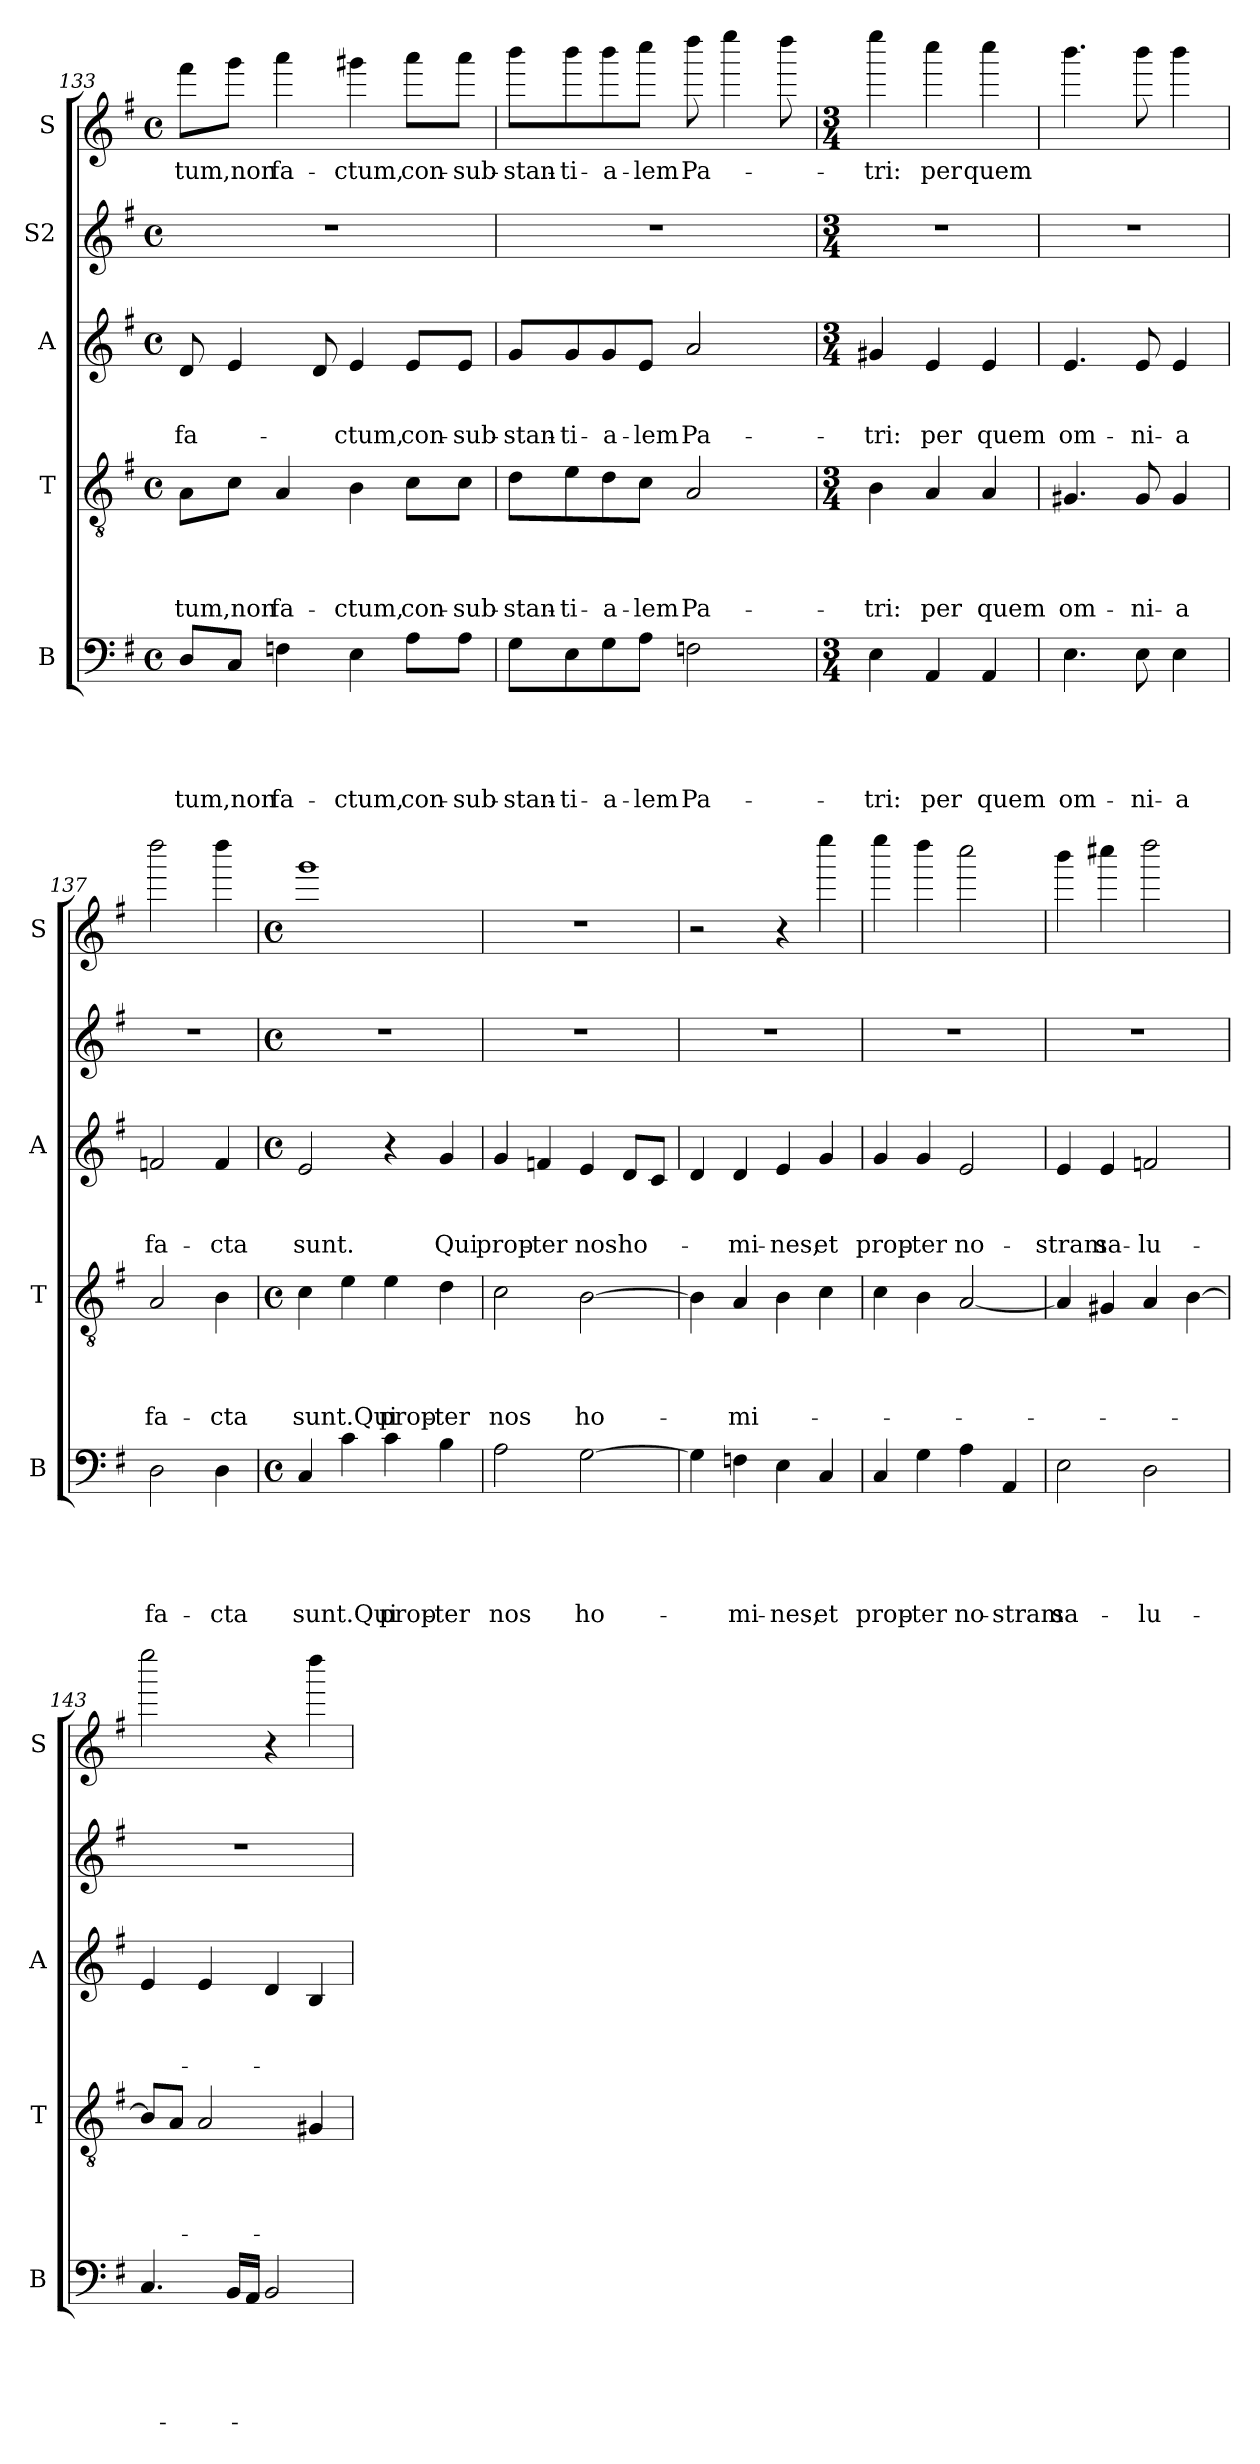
**kern	**text	**text	**text	**text	**text	**kern	**text	**text	**text	**text	**kern	**text	**text	**text	**kern	**kern	**text
*part5	*part5	*part5	*part5	*part5	*part5	*part4	*part4	*part4	*part4	*part4	*part3	*part3	*part3	*part3	*part2	*part1	*part1
*staff5	*staff5	*staff5	*staff5	*staff5	*staff5	*staff4	*staff4	*staff4	*staff4	*staff4	*staff3	*staff3	*staff3	*staff3	*staff2	*staff1	*staff1
*I"B	*	*	*	*	*	*I"T	*	*	*	*	*I"A	*	*	*	*I"S2	*I"S	*
*I'B	*	*	*	*	*	*I'T	*	*	*	*	*I'A	*	*	*	*	*I'S	*
*clefF4	*	*	*	*	*	*clefGv2	*	*	*	*	*clefG2	*	*	*	*clefG2	*clefG2	*
*k[f#]	*	*	*	*	*	*k[f#]	*	*	*	*	*k[f#]	*	*	*	*k[f#]	*k[f#]	*
*G:	*	*	*	*	*	*G:	*	*	*	*	*G:	*	*	*	*G:	*G:	*
*M4/4	*	*	*	*	*	*M4/4	*	*	*	*	*M4/4	*	*	*	*M4/4	*M4/4	*
*met(c)	*	*	*	*	*	*met(c)	*	*	*	*	*met(c)	*	*	*	*met(c)	*met(c)	*
=133	=133	=133	=133	=133	=133	=133	=133	=133	=133	=133	=133	=133	=133	=133	=133	=133	=133
!	!	!	!	!	!LO:LY:b	!	!	!	!	!LO:LY:b	!	!	!	!LO:LY:b	!	!	!LO:LY:b
8D/L	.	.	.	.	-tum,non	8A\L	.	.	.	-tum,non	8d/	.	.	fa-	1r	8fff#\L	-tum,non
8C/J	.	.	.	.	.	8c\J	.	.	.	.	4e/	.	.	.	.	8ggg\J	.
!	!	!	!	!	!LO:LY:b	!	!	!	!	!LO:LY:b	!	!	!	!	!	!	!LO:LY:b
4Fn\	.	.	.	.	fa-	4A/	.	.	.	fa-	.	.	.	.	.	4aaa\	fa-
.	.	.	.	.	.	.	.	.	.	.	8d/	.	.	.	.	.	.
!	!	!	!	!	!LO:LY:b	!	!	!	!	!LO:LY:b	!	!	!	!LO:LY:b	!	!	!LO:LY:b
4E\	.	.	.	.	-ctum,	4B\	.	.	.	-ctum,	4e/	.	.	-ctum,	.	4ggg#X\	-ctum,
!	!	!	!	!	!LO:LY:b	!	!	!	!	!LO:LY:b	!	!	!	!LO:LY:b	!	!	!LO:LY:b
8A\L	.	.	.	.	con-	8c\L	.	.	.	con-	8e/L	.	.	con-	.	8aaa\L	con-
!	!	!	!	!	!LO:LY:b:rj	!	!	!	!	!LO:LY:b:rj	!	!	!	!LO:LY:b:rj	!	!	!LO:LY:b:rj
8A\J	.	.	.	.	-sub-	8c\J	.	.	.	-sub-	8e/J	.	.	-sub-	.	8aaa\J	-sub-
=134	=134	=134	=134	=134	=134	=134	=134	=134	=134	=134	=134	=134	=134	=134	=134	=134	=134
!	!	!	!	!	!LO:LY:b	!	!	!	!	!LO:LY:b	!	!	!	!LO:LY:b	!	!	!LO:LY:b
8G\L	.	.	.	.	-stan-	8d\L	.	.	.	-stan-	8g/L	.	.	-stan-	1r	8bbb\L	-stan-
!	!	!	!	!	!LO:LY:b	!	!	!	!	!LO:LY:b	!	!	!	!LO:LY:b	!	!	!LO:LY:b
8E\	.	.	.	.	-ti-	8e\	.	.	.	-ti-	8g/	.	.	-ti-	.	8bbb\	-ti-
!	!	!	!	!	!LO:LY:b	!	!	!	!	!LO:LY:b	!	!	!	!LO:LY:b	!	!	!LO:LY:b
8G\	.	.	.	.	-a-	8d\	.	.	.	-a-	8g/	.	.	-a-	.	8bbb\	-a-
!	!	!	!	!	!LO:LY:b	!	!	!	!	!LO:LY:b	!	!	!	!LO:LY:b	!	!	!LO:LY:b
8A\J	.	.	.	.	-lem	8c\J	.	.	.	-lem	8e/J	.	.	-lem	.	8cccc\J	-lem
!	!	!	!	!	!LO:LY:b	!	!	!	!	!LO:LY:b	!	!	!	!LO:LY:b	!	!	!LO:LY:b
2Fn\	.	.	.	.	Pa-	2A/	.	.	.	Pa-	2a/	.	.	Pa-	.	8dddd\	Pa-
.	.	.	.	.	.	.	.	.	.	.	.	.	.	.	.	4eeee\	.
.	.	.	.	.	.	.	.	.	.	.	.	.	.	.	.	8dddd\	.
=135	=135	=135	=135	=135	=135	=135	=135	=135	=135	=135	=135	=135	=135	=135	=135	=135	=135
*M3/4	*	*	*	*	*	*M3/4	*	*	*	*	*M3/4	*	*	*	*M3/4	*M3/4	*
!	!	!	!	!	!LO:LY:b	!	!	!	!	!LO:LY:b	!	!	!	!LO:LY:b	!	!	!LO:LY:b
4E\	.	.	.	.	-tri:	4B\	.	.	.	-tri:	4g#X/	.	.	-tri:	2.r	4eeee\	-tri:
!	!	!	!	!	!LO:LY:b	!	!	!	!	!LO:LY:b	!	!	!	!LO:LY:b	!	!	!LO:LY:b
4AA/	.	.	.	.	per	4A/	.	.	.	per	4e/	.	.	per	.	4cccc\	per
!	!	!	!	!	!LO:LY:b	!	!	!	!	!LO:LY:b	!	!	!	!LO:LY:b	!	!	!LO:LY:b
4AA/	.	.	.	.	quem	4A/	.	.	.	quem	4e/	.	.	quem	.	4cccc\	quem
!!LO:LB:g=z
=136	=136	=136	=136	=136	=136	=136	=136	=136	=136	=136	=136	=136	=136	=136	=136	=136	=136
!	!	!	!	!	!LO:LY:b	!	!	!	!	!LO:LY:b	!	!	!	!LO:LY:b	!	!	!
4.E\	.	.	.	.	om-	4.G#X/	.	.	.	om-	4.e/	.	.	om-	2.r	4.bbb\	.
!	!	!	!	!	!LO:LY:b	!	!	!	!	!LO:LY:b	!	!	!	!LO:LY:b	!	!	!
8E\	.	.	.	.	-ni-	8G#/	.	.	.	-ni-	8e/	.	.	-ni-	.	8bbb\	.
!	!	!	!	!	!LO:LY:b	!	!	!	!	!LO:LY:b	!	!	!	!LO:LY:b	!	!	!
4E\	.	.	.	.	-a	4G#/	.	.	.	-a	4e/	.	.	-a	.	4bbb\	.
=137	=137	=137	=137	=137	=137	=137	=137	=137	=137	=137	=137	=137	=137	=137	=137	=137	=137
!	!	!	!	!	!LO:LY:b	!	!	!	!	!LO:LY:b	!	!	!	!LO:LY:b	!	!	!
2D\	.	.	.	.	fa-	2A/	.	.	.	fa-	2fn/	.	.	fa-	2.r	2dddd\	.
!	!	!	!	!	!LO:LY:b	!	!	!	!	!LO:LY:b	!	!	!	!LO:LY:b	!	!	!
4D\	.	.	.	.	-cta	4B\	.	.	.	-cta	4f/	.	.	-cta	.	4dddd\	.
=138	=138	=138	=138	=138	=138	=138	=138	=138	=138	=138	=138	=138	=138	=138	=138	=138	=138
*M4/4	*	*	*	*	*	*M4/4	*	*	*	*	*M4/4	*	*	*	*M4/4	*M4/4	*
*met(c)	*	*	*	*	*	*met(c)	*	*	*	*	*met(c)	*	*	*	*met(c)	*met(c)	*
!	!	!	!	!	!LO:LY:b	!	!	!	!	!LO:LY:b	!	!	!	!LO:LY:b	!	!	!
4C/	.	.	.	.	sunt.Qui	4c\	.	.	.	sunt.Qui	2e/	.	.	sunt.	1r	1ggg	.
4c\	.	.	.	.	.	4e\	.	.	.	.	.	.	.	.	.	.	.
!	!	!	!	!	!LO:LY:b	!	!	!	!	!LO:LY:b	!	!	!	!	!	!	!
4c\	.	.	.	.	prop-	4e\	.	.	.	prop-	4r	.	.	.	.	.	.
!	!	!	!	!	!LO:LY:b:rj	!	!	!	!	!LO:LY:b:rj	!	!	!	!LO:LY:b	!	!	!
4B\	.	.	.	.	-ter	4d\	.	.	.	-ter	4g/	.	.	Qui	.	.	.
=139	=139	=139	=139	=139	=139	=139	=139	=139	=139	=139	=139	=139	=139	=139	=139	=139	=139
!	!	!	!	!	!LO:LY:b	!	!	!	!	!LO:LY:b	!	!	!	!LO:LY:b	!	!	!
2A\	.	.	.	.	nos	2c\	.	.	.	nos	4g/	.	.	prop-	1r	1r	.
!	!	!	!	!	!	!	!	!	!	!	!	!	!	!LO:LY:b:rj	!	!	!
.	.	.	.	.	.	.	.	.	.	.	4f/	.	.	-ter	.	.	.
!	!	!	!	!	!LO:LY:b	!	!	!	!	!LO:LY:b	!	!	!	!LO:LY:b	!	!	!
[>2G\	.	.	.	.	ho-	[>2B\	.	.	.	ho-	4e/	.	.	nos	.	.	.
!	!	!	!	!	!	!	!	!	!	!	!	!	!	!LO:LY:b	!	!	!
.	.	.	.	.	.	.	.	.	.	.	8d/L	.	.	ho-	.	.	.
.	.	.	.	.	.	.	.	.	.	.	8c/J	.	.	.	.	.	.
=140	=140	=140	=140	=140	=140	=140	=140	=140	=140	=140	=140	=140	=140	=140	=140	=140	=140
4G\]	.	.	.	.	.	4B\]	.	.	.	.	4d/	.	.	.	1r	2r	.
!	!	!	!	!	!LO:LY:b	!	!	!	!	!LO:LY:b	!	!	!	!LO:LY:b	!	!	!
4Fn\	.	.	.	.	-mi-	4A/	.	.	.	-mi-	4d/	.	.	-mi-	.	.	.
!	!	!	!	!	!LO:LY:b	!	!	!	!	!	!	!	!	!LO:LY:b	!	!	!
4E\	.	.	.	.	-nes,	4B\	.	.	.	.	4e/	.	.	-nes,	.	4r	.
!	!	!	!	!	!LO:LY:b	!	!	!	!	!	!	!	!	!LO:LY:b	!	!	!
4C/	.	.	.	.	et	4c\	.	.	.	.	4g/	.	.	et	.	4eeee\	.
=141	=141	=141	=141	=141	=141	=141	=141	=141	=141	=141	=141	=141	=141	=141	=141	=141	=141
!	!	!	!	!	!LO:LY:b	!	!	!	!	!	!	!	!	!LO:LY:b	!	!	!
4C/	.	.	.	.	prop-	4c\	.	.	.	.	4g/	.	.	prop-	1r	4eeee\	.
!	!	!	!	!	!LO:LY:b:rj	!	!	!	!	!	!	!	!	!LO:LY:b:rj	!	!	!
4G\	.	.	.	.	-ter	4B\	.	.	.	.	4g/	.	.	-ter	.	4dddd\	.
!	!	!	!	!	!LO:LY:b	!	!	!	!	!	!	!	!	!LO:LY:b	!	!	!
4A\	.	.	.	.	no-	[>2A/	.	.	.	.	2e/	.	.	no-	.	2cccc\	.
!	!	!	!	!	!LO:LY:b	!	!	!	!	!	!	!	!	!	!	!	!
4AA/	.	.	.	.	-stram	.	.	.	.	.	.	.	.	.	.	.	.
!!LO:PB:g=z
=142	=142	=142	=142	=142	=142	=142	=142	=142	=142	=142	=142	=142	=142	=142	=142	=142	=142
!	!	!	!	!	!LO:LY:b	!	!	!	!	!	!	!	!	!LO:LY:b	!	!	!
2E\	.	.	.	.	sa-	4A/]	.	.	.	.	4e/	.	.	-stram	1r	4bbb\	.
!	!	!	!	!	!	!	!	!	!	!	!	!	!	!LO:LY:b	!	!	!
.	.	.	.	.	.	4G#X/	.	.	.	.	4e/	.	.	sa-	.	4cccc#X\	.
!	!	!	!	!	!LO:LY:b	!	!	!	!	!	!	!	!	!LO:LY:b	!	!	!
2D\	.	.	.	.	-lu-	4A/	.	.	.	.	2fn/	.	.	-lu-	.	2dddd\	.
.	.	.	.	.	.	[>4B\	.	.	.	.	.	.	.	.	.	.	.
=143	=143	=143	=143	=143	=143	=143	=143	=143	=143	=143	=143	=143	=143	=143	=143	=143	=143
4.C/	.	.	.	.	.	8B/L]	.	.	.	.	4e/	.	.	.	1r	2eeee\	.
.	.	.	.	.	.	8A/J	.	.	.	.	.	.	.	.	.	.	.
.	.	.	.	.	.	2A/	.	.	.	.	4e/	.	.	.	.	.	.
16BB/LL	.	.	.	.	.	.	.	.	.	.	.	.	.	.	.	.	.
16AA/JJ	.	.	.	.	.	.	.	.	.	.	.	.	.	.	.	.	.
2BB/	.	.	.	.	.	.	.	.	.	.	4d/	.	.	.	.	4r	.
.	.	.	.	.	.	4G#X/	.	.	.	.	4B/	.	.	.	.	4dddd\	.
=	=	=	=	=	=	=	=	=	=	=	=	=	=	=	=	=	=
*-	*-	*-	*-	*-	*-	*-	*-	*-	*-	*-	*-	*-	*-	*-	*-	*-	*-
